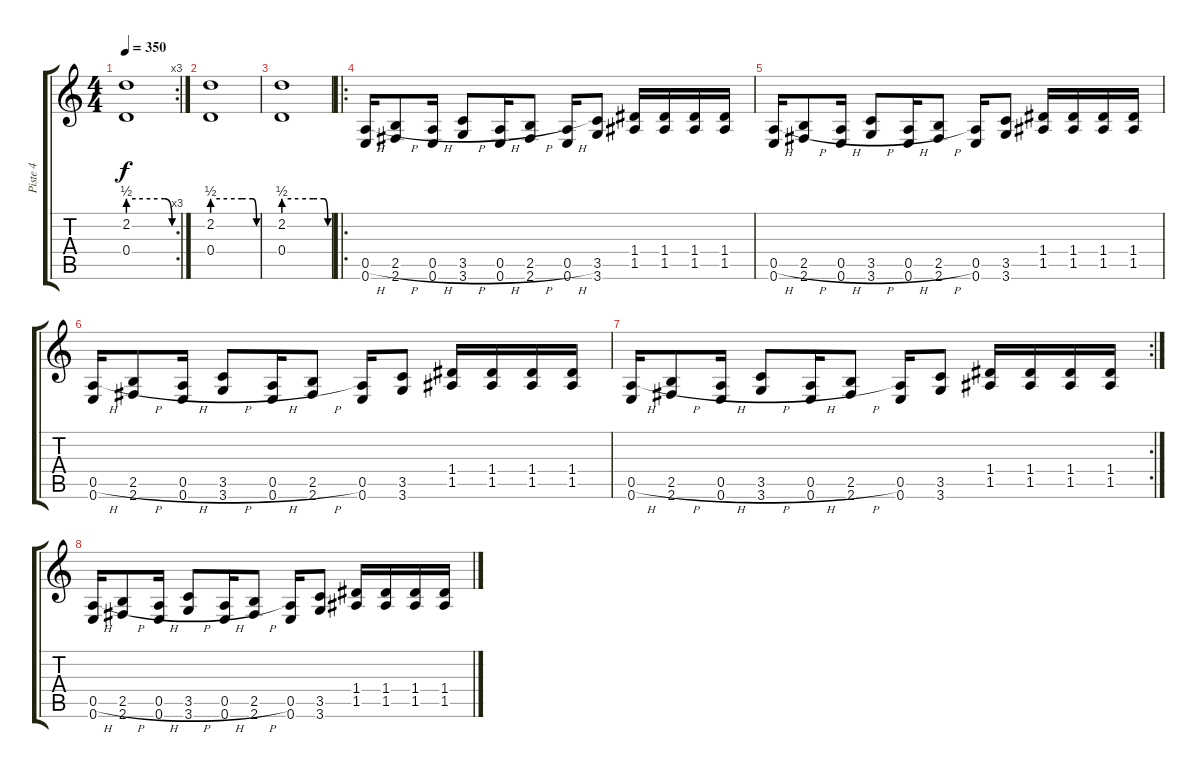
\track ("Piste 4" "Piste 4") {instrument distortionguitar}
\staff {score tabs}
\tuning (E4 B3 G3 D3 A2 E2) {hide}
\rc 3
\ts (4 4)
\tempo 350
\clef g2
\ks c
(2.2{be (custom 0 2 20 2 40 2 50 2 60 0)} 0.4).1{dy f} |
(2.2{be (custom 0 2 20 2 40 2 55 2 60 0)} 0.4).1 |
(2.2{be (custom 0 2 20 2 40 2 55 2 60 0)} 0.4).1 |
\ro
(0.5{h} 0.6).16{volume 14} (2.5{h} 2.6).8 (0.5{h} 0.6).16 (3.5{h} 3.6).8 (0.5{h} 0.6).16 (2.5{h} 2.6).8 (0.5{h} 0.6).16 (3.5 3.6).8 (1.4 1.5).16 (1.4 1.5).16 (1.4 1.5).16 (1.4 1.5).16 |
(0.5{h} 0.6).16 (2.5{h} 2.6).8 (0.5{h} 0.6).16 (3.5{h} 3.6).8 (0.5{h} 0.6).16 (2.5{h} 2.6).8 (0.5 0.6).16 (3.5 3.6).8 (1.4 1.5).16 (1.4 1.5).16 (1.4 1.5).16 (1.4 1.5).16 |
(0.5{h} 0.6).16 (2.5{h} 2.6).8 (0.5{h} 0.6).16 (3.5{h} 3.6).8 (0.5{h} 0.6).16 (2.5{h} 2.6).8 (0.5 0.6).16 (3.5 3.6).8 (1.4 1.5).16 (1.4 1.5).16 (1.4 1.5).16 (1.4 1.5).16 |
\rc 2
(0.5{h} 0.6).16 (2.5{h} 2.6).8 (0.5{h} 0.6).16 (3.5{h} 3.6).8 (0.5{h} 0.6).16 (2.5{h} 2.6).8 (0.5 0.6).16 (3.5 3.6).8 (1.4 1.5).16 (1.4 1.5).16 (1.4 1.5).16 (1.4 1.5).16 |
(0.5{h} 0.6).16 (2.5{h} 2.6).8 (0.5{h} 0.6).16 (3.5{h} 3.6).8 (0.5{h} 0.6).16 (2.5{h} 2.6).8 (0.5 0.6).16 (3.5 3.6).8 (1.4 1.5).16 (1.4 1.5).16 (1.4 1.5).16 (1.4 1.5).16
